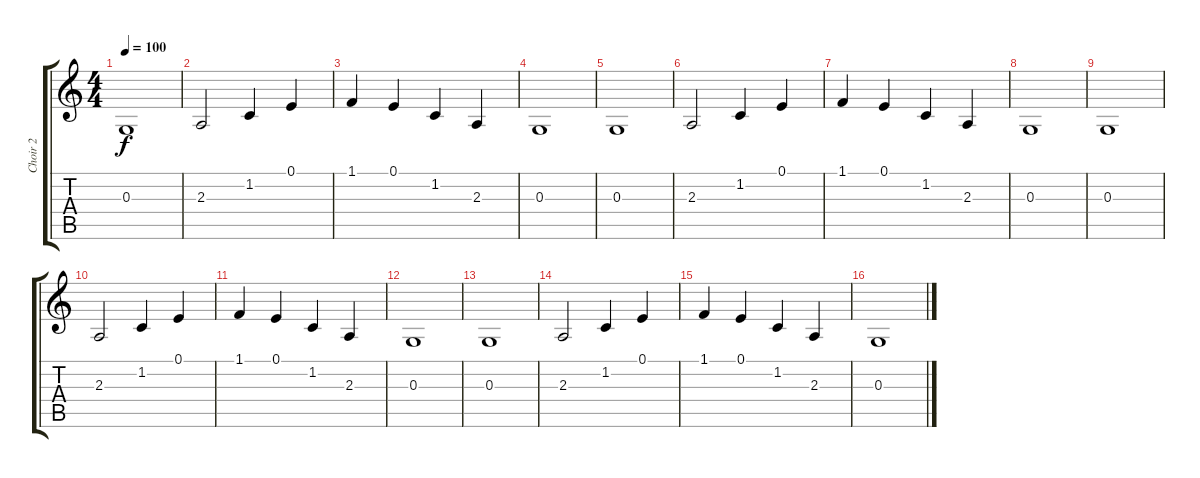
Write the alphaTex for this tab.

\track ("Choir 2" "Choir 2") {instrument choiraahs}
\staff {score tabs}
\tuning (E4 B3 G3 D3 A2 E2) {hide}
\ts (4 4)
\tempo 100
\clef g2
\ks c
0.3.1{dy f} |
2.3.2 1.2.4 0.1.4 |
1.1.4 0.1.4 1.2.4 2.3.4 |
0.3.1 |
0.3.1 |
2.3.2 1.2.4 0.1.4 |
1.1.4 0.1.4 1.2.4 2.3.4 |
0.3.1 |
0.3.1 |
2.3.2 1.2.4 0.1.4 |
1.1.4 0.1.4 1.2.4 2.3.4 |
0.3.1 |
0.3.1 |
2.3.2 1.2.4 0.1.4 |
1.1.4 0.1.4 1.2.4 2.3.4 |
0.3.1
